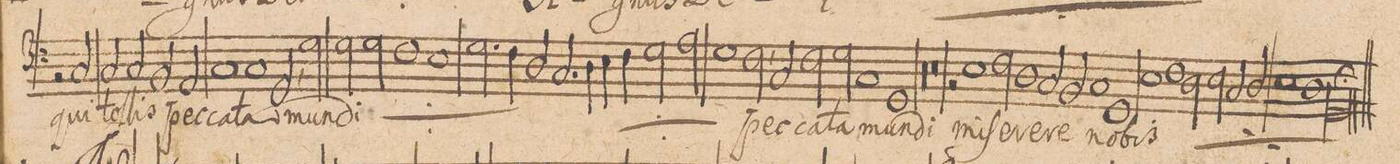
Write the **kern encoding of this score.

**kern	**text
*I"[BASSVS.]	*
*clefF4	*
*k[]	*
*met(C|)	*
*M2/1	*
2r	.
2C/	qui
2C/	tol-
2C/	-lis
=17-	=17-
2BB/	pec-
2AA/	-ca-
1C	-ta
=18-	=18-
1C	mun-
2GG,</	-di
*	*ij
2G\	qui
=19-	=19-
2G\	tol-
2G\	-lis
1F	pec-
=20-	=20-
1E	-ca-
2.G\	-ta
4F\	mun-
=21-	=21-
2D/	-di
*	*Xij
*	*ij
2.C/	qui
4D\	tol-
4E\	-lis
4F\	pec-
=22-	=22-
2G\	-ca-
2A\	-ta
1G	mun-
=23-	=23-
2F,>\	-di
*	*Xij
2C/	pec-
2F\	-ca-
2G\	-ta
=24-	=24-
1C	mun-
1GG	-di
=25-	=25-
0r	.
=26-	=26-
0r	.
=27-	=27-
0r	.
=28-	=28-
2rBB	.
1E	mi-
2F\	-ſe-
=29-	=29-
1D	-re-
2C/	.
2BB/	-re
=30-	=30-
1C	no-
1GG	-bis
=31-	=31-
*	*ij
1E	mi-
1F	-ſe-
=32-	=32-
2D\	-re-
2E\	.
2C/	-re
2D/	.
=33-	=33-
1E	no-
1D	.
=34-	=34-
0GG;>	-bis
*	*Xij
*-	*-
